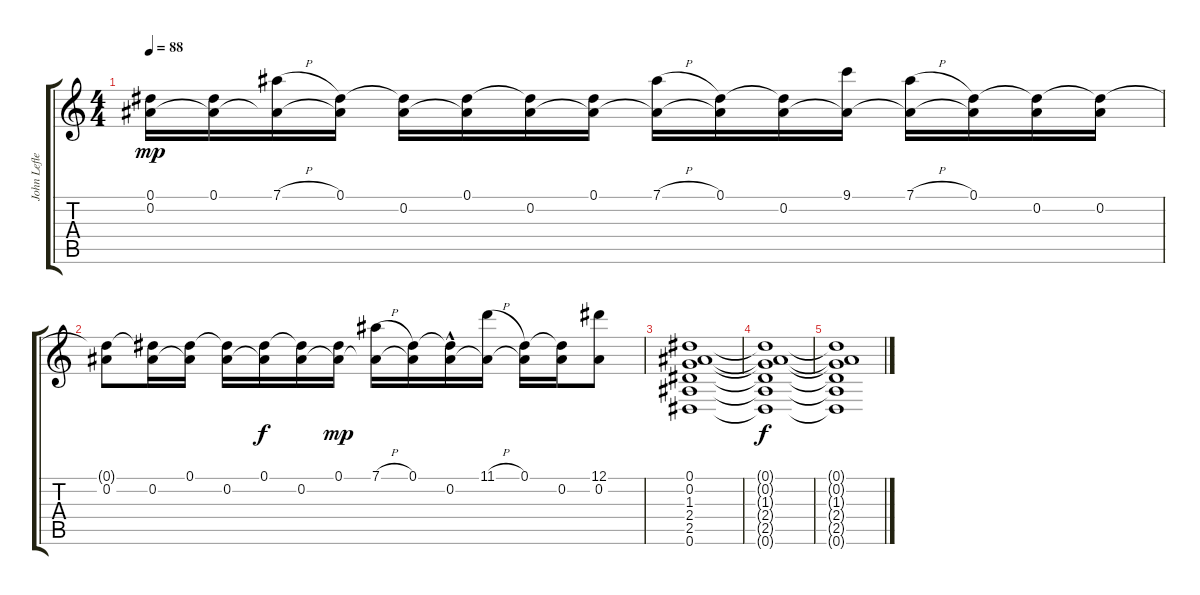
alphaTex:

\track ("John Lefler" "John Lefle") {instrument distortionguitar}
\staff {score tabs}
\tuning (Eb4 Bb3 Gb3 Db3 Ab2 Eb2) {hide}
\ts (4 4)
\tempo 88
\clef g2
\ks c
(0.1{t} 0.2).16{dy mp} (0.1 0.2{t}).16 (7.1{h} 0.2{t}).16 (0.1 0.2{t}).16 (0.1{t} 0.2).16 (0.1 0.2{t}).16 (0.1{t} 0.2).16 (0.1 0.2{t}).16 (7.1{h} 0.2{t}).16 (0.1 0.2{t}).16 (0.1{t} 0.2).16 (9.1 0.2{t}).16 (7.1{h} 0.2{t}).16 (0.1 0.2{t}).16 (0.1{t} 0.2).16 (0.1{t} 0.2).16 |
(0.1{t} 0.2).8 (0.1{t} 0.2).16 (0.1 0.2{t}).16 (0.1{t} 0.2).16 (0.1 0.2{t}).16{dy f} (0.1{t} 0.2).16 (0.1 0.2{t}).16{dy mp} (7.1{h} 0.2{t}).16 (0.1 0.2{t}).16 (0.1{t} 0.2{hac}).16 (11.1{h} 0.2{t}).16 (0.1 0.2{t}).16 (0.1{t} 0.2).16 (12.1 0.2).8 |
(0.1 0.2 1.3 2.4 2.5 0.6).1{balance 8} |
(0.1{t} 0.2{t} 1.3{t} 2.4{t} 2.5{t} 0.6{t}).1{dy f} |
(0.1{t} 0.2{t} 1.3{t} 2.4{t} 2.5{t} 0.6{t}).1
